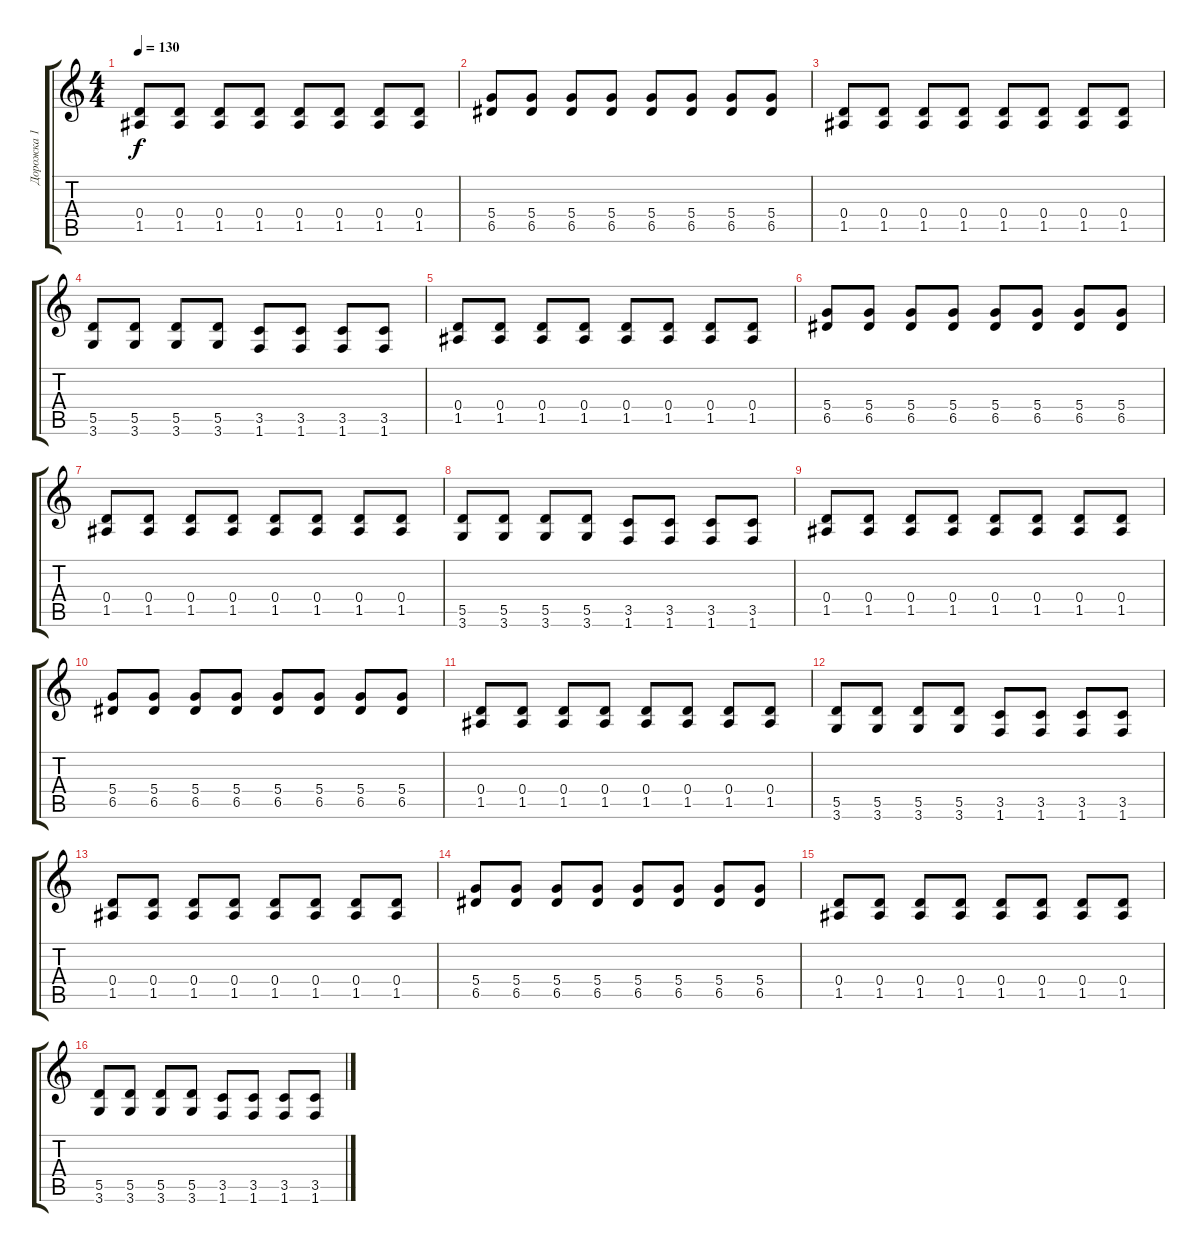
\track ("Дорожка 1" "Дорожка 1") {instrument distortionguitar}
\staff {score tabs}
\tuning (E4 B3 G3 D3 A2 E2) {hide}
\ts (4 4)
\tempo 130
\clef g2
\ks c
(0.4 1.5).8{dy f} (0.4 1.5).8 (0.4 1.5).8 (0.4 1.5).8 (0.4 1.5).8 (0.4 1.5).8 (0.4 1.5).8 (0.4 1.5).8 |
(5.4 6.5).8 (5.4 6.5).8 (5.4 6.5).8 (5.4 6.5).8 (5.4 6.5).8 (5.4 6.5).8 (5.4 6.5).8 (5.4 6.5).8 |
(0.4 1.5).8 (0.4 1.5).8 (0.4 1.5).8 (0.4 1.5).8 (0.4 1.5).8 (0.4 1.5).8 (0.4 1.5).8 (0.4 1.5).8 |
(5.5 3.6).8 (5.5 3.6).8 (5.5 3.6).8 (5.5 3.6).8 (3.5 1.6).8 (3.5 1.6).8 (3.5 1.6).8 (3.5 1.6).8 |
(0.4 1.5).8 (0.4 1.5).8 (0.4 1.5).8 (0.4 1.5).8 (0.4 1.5).8 (0.4 1.5).8 (0.4 1.5).8 (0.4 1.5).8 |
(5.4 6.5).8 (5.4 6.5).8 (5.4 6.5).8 (5.4 6.5).8 (5.4 6.5).8 (5.4 6.5).8 (5.4 6.5).8 (5.4 6.5).8 |
(0.4 1.5).8 (0.4 1.5).8 (0.4 1.5).8 (0.4 1.5).8 (0.4 1.5).8 (0.4 1.5).8 (0.4 1.5).8 (0.4 1.5).8 |
(5.5 3.6).8 (5.5 3.6).8 (5.5 3.6).8 (5.5 3.6).8 (3.5 1.6).8 (3.5 1.6).8 (3.5 1.6).8 (3.5 1.6).8 |
(0.4 1.5).8 (0.4 1.5).8 (0.4 1.5).8 (0.4 1.5).8 (0.4 1.5).8 (0.4 1.5).8 (0.4 1.5).8 (0.4 1.5).8 |
(5.4 6.5).8 (5.4 6.5).8 (5.4 6.5).8 (5.4 6.5).8 (5.4 6.5).8 (5.4 6.5).8 (5.4 6.5).8 (5.4 6.5).8 |
(0.4 1.5).8 (0.4 1.5).8 (0.4 1.5).8 (0.4 1.5).8 (0.4 1.5).8 (0.4 1.5).8 (0.4 1.5).8 (0.4 1.5).8 |
(5.5 3.6).8 (5.5 3.6).8 (5.5 3.6).8 (5.5 3.6).8 (3.5 1.6).8 (3.5 1.6).8 (3.5 1.6).8 (3.5 1.6).8 |
(0.4 1.5).8 (0.4 1.5).8 (0.4 1.5).8 (0.4 1.5).8 (0.4 1.5).8 (0.4 1.5).8 (0.4 1.5).8 (0.4 1.5).8 |
(5.4 6.5).8 (5.4 6.5).8 (5.4 6.5).8 (5.4 6.5).8 (5.4 6.5).8 (5.4 6.5).8 (5.4 6.5).8 (5.4 6.5).8 |
(0.4 1.5).8 (0.4 1.5).8 (0.4 1.5).8 (0.4 1.5).8 (0.4 1.5).8 (0.4 1.5).8 (0.4 1.5).8 (0.4 1.5).8 |
(5.5 3.6).8 (5.5 3.6).8 (5.5 3.6).8 (5.5 3.6).8 (3.5 1.6).8 (3.5 1.6).8 (3.5 1.6).8 (3.5 1.6).8
